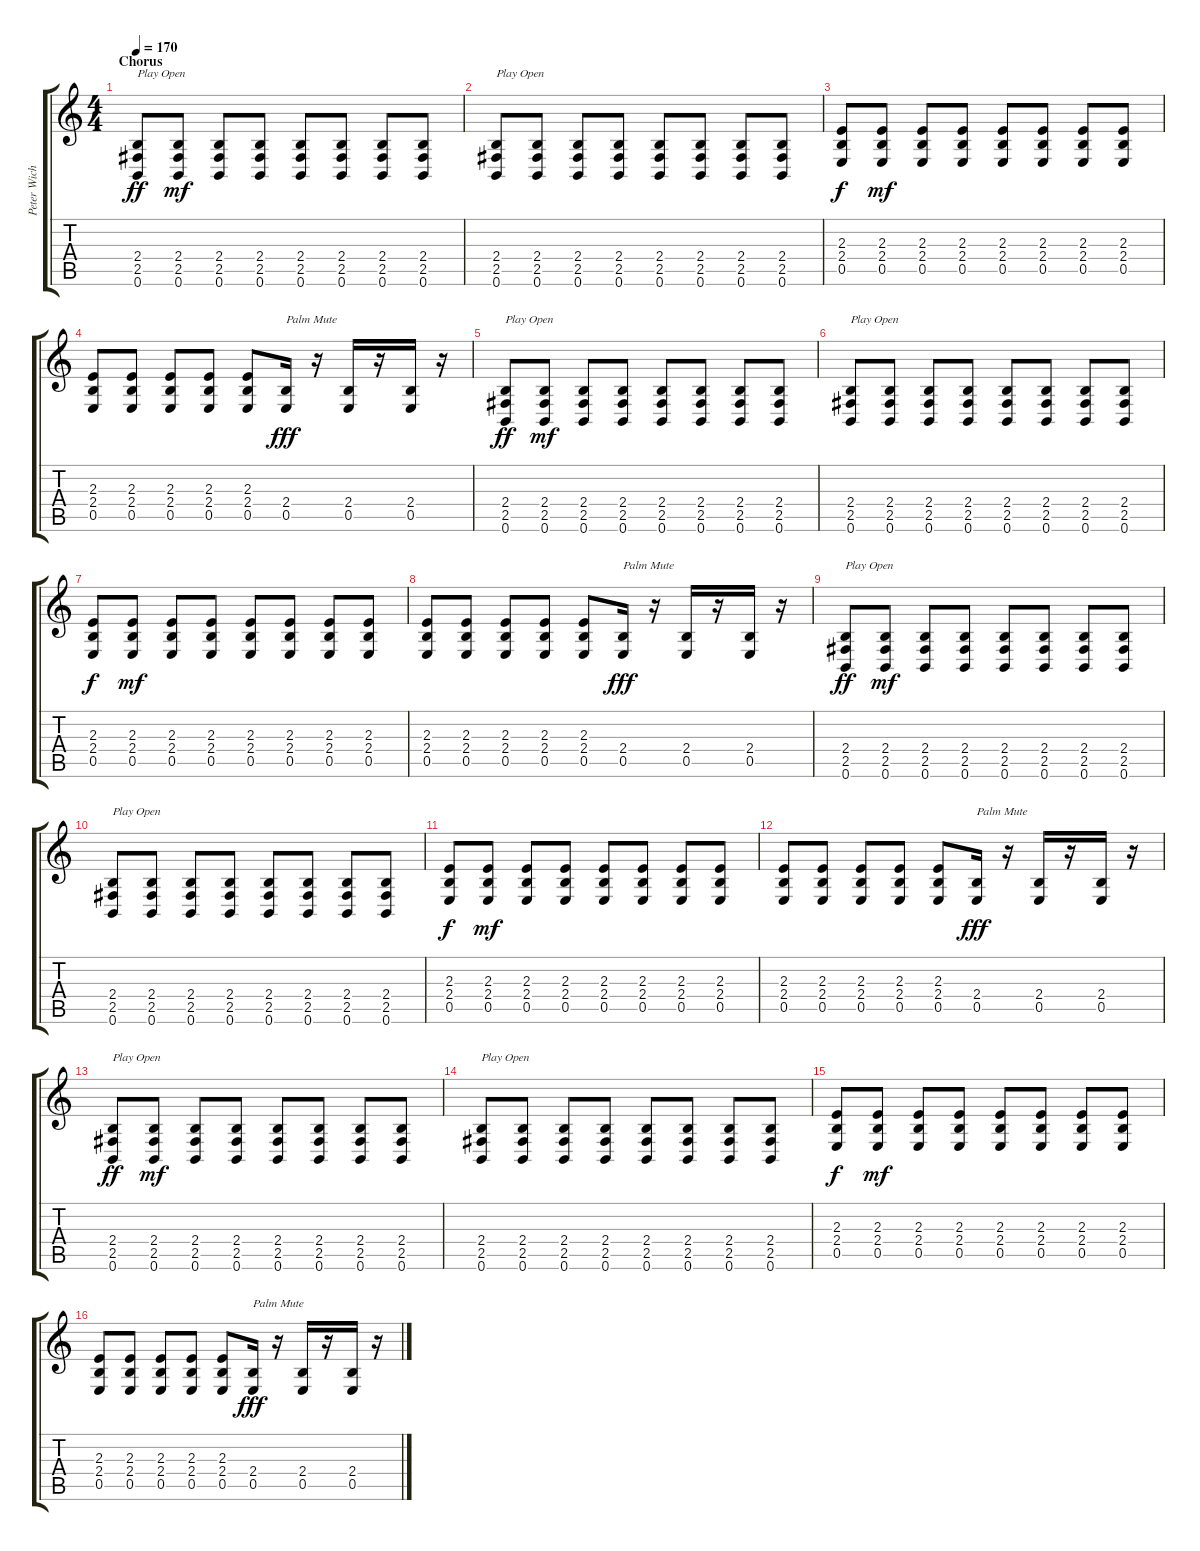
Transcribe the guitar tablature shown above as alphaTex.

\track ("Peter Wichers -Rhythm Guitar-" "Peter Wich") {instrument distortionguitar}
\staff {score tabs}
\tuning (B3 Gb3 D3 A2 E2 B1) {hide}
\ts (4 4)
\section ("" "Chorus")
\tempo 170
\clef g2
\ks c
(2.4 2.5 0.6).8{txt "Play Open" dy ff} (2.4 2.5 0.6).8{dy mf} (2.4 2.5 0.6).8 (2.4 2.5 0.6).8 (2.4 2.5 0.6).8 (2.4 2.5 0.6).8 (2.4 2.5 0.6).8 (2.4 2.5 0.6).8 |
(2.4 2.5 0.6).8{txt "Play Open"} (2.4 2.5 0.6).8 (2.4 2.5 0.6).8 (2.4 2.5 0.6).8 (2.4 2.5 0.6).8 (2.4 2.5 0.6).8 (2.4 2.5 0.6).8 (2.4 2.5 0.6).8 |
(2.3 2.4 0.5).8{dy f} (2.3 2.4 0.5).8{dy mf} (2.3 2.4 0.5).8 (2.3 2.4 0.5).8 (2.3 2.4 0.5).8 (2.3 2.4 0.5).8 (2.3 2.4 0.5).8 (2.3 2.4 0.5).8 |
(2.3 2.4 0.5).8 (2.3 2.4 0.5).8 (2.3 2.4 0.5).8 (2.3 2.4 0.5).8 (2.3 2.4 0.5).8 (2.4 0.5).16{txt "Palm Mute" dy fff} r.16 (2.4 0.5).16 r.16 (2.4 0.5).16 r.16 |
(2.4 2.5 0.6).8{txt "Play Open" dy ff} (2.4 2.5 0.6).8{dy mf} (2.4 2.5 0.6).8 (2.4 2.5 0.6).8 (2.4 2.5 0.6).8 (2.4 2.5 0.6).8 (2.4 2.5 0.6).8 (2.4 2.5 0.6).8 |
(2.4 2.5 0.6).8{txt "Play Open"} (2.4 2.5 0.6).8 (2.4 2.5 0.6).8 (2.4 2.5 0.6).8 (2.4 2.5 0.6).8 (2.4 2.5 0.6).8 (2.4 2.5 0.6).8 (2.4 2.5 0.6).8 |
(2.3 2.4 0.5).8{dy f} (2.3 2.4 0.5).8{dy mf} (2.3 2.4 0.5).8 (2.3 2.4 0.5).8 (2.3 2.4 0.5).8 (2.3 2.4 0.5).8 (2.3 2.4 0.5).8 (2.3 2.4 0.5).8 |
(2.3 2.4 0.5).8 (2.3 2.4 0.5).8 (2.3 2.4 0.5).8 (2.3 2.4 0.5).8 (2.3 2.4 0.5).8 (2.4 0.5).16{txt "Palm Mute" dy fff} r.16 (2.4 0.5).16 r.16 (2.4 0.5).16 r.16 |
(2.4 2.5 0.6).8{txt "Play Open" dy ff} (2.4 2.5 0.6).8{dy mf} (2.4 2.5 0.6).8 (2.4 2.5 0.6).8 (2.4 2.5 0.6).8 (2.4 2.5 0.6).8 (2.4 2.5 0.6).8 (2.4 2.5 0.6).8 |
(2.4 2.5 0.6).8{txt "Play Open"} (2.4 2.5 0.6).8 (2.4 2.5 0.6).8 (2.4 2.5 0.6).8 (2.4 2.5 0.6).8 (2.4 2.5 0.6).8 (2.4 2.5 0.6).8 (2.4 2.5 0.6).8 |
(2.3 2.4 0.5).8{dy f} (2.3 2.4 0.5).8{dy mf} (2.3 2.4 0.5).8 (2.3 2.4 0.5).8 (2.3 2.4 0.5).8 (2.3 2.4 0.5).8 (2.3 2.4 0.5).8 (2.3 2.4 0.5).8 |
(2.3 2.4 0.5).8 (2.3 2.4 0.5).8 (2.3 2.4 0.5).8 (2.3 2.4 0.5).8 (2.3 2.4 0.5).8 (2.4 0.5).16{txt "Palm Mute" dy fff} r.16 (2.4 0.5).16 r.16 (2.4 0.5).16 r.16 |
(2.4 2.5 0.6).8{txt "Play Open" dy ff} (2.4 2.5 0.6).8{dy mf} (2.4 2.5 0.6).8 (2.4 2.5 0.6).8 (2.4 2.5 0.6).8 (2.4 2.5 0.6).8 (2.4 2.5 0.6).8 (2.4 2.5 0.6).8 |
(2.4 2.5 0.6).8{txt "Play Open"} (2.4 2.5 0.6).8 (2.4 2.5 0.6).8 (2.4 2.5 0.6).8 (2.4 2.5 0.6).8 (2.4 2.5 0.6).8 (2.4 2.5 0.6).8 (2.4 2.5 0.6).8 |
(2.3 2.4 0.5).8{dy f} (2.3 2.4 0.5).8{dy mf} (2.3 2.4 0.5).8 (2.3 2.4 0.5).8 (2.3 2.4 0.5).8 (2.3 2.4 0.5).8 (2.3 2.4 0.5).8 (2.3 2.4 0.5).8 |
(2.3 2.4 0.5).8 (2.3 2.4 0.5).8 (2.3 2.4 0.5).8 (2.3 2.4 0.5).8 (2.3 2.4 0.5).8 (2.4 0.5).16{txt "Palm Mute" dy fff} r.16 (2.4 0.5).16 r.16 (2.4 0.5).16 r.16
